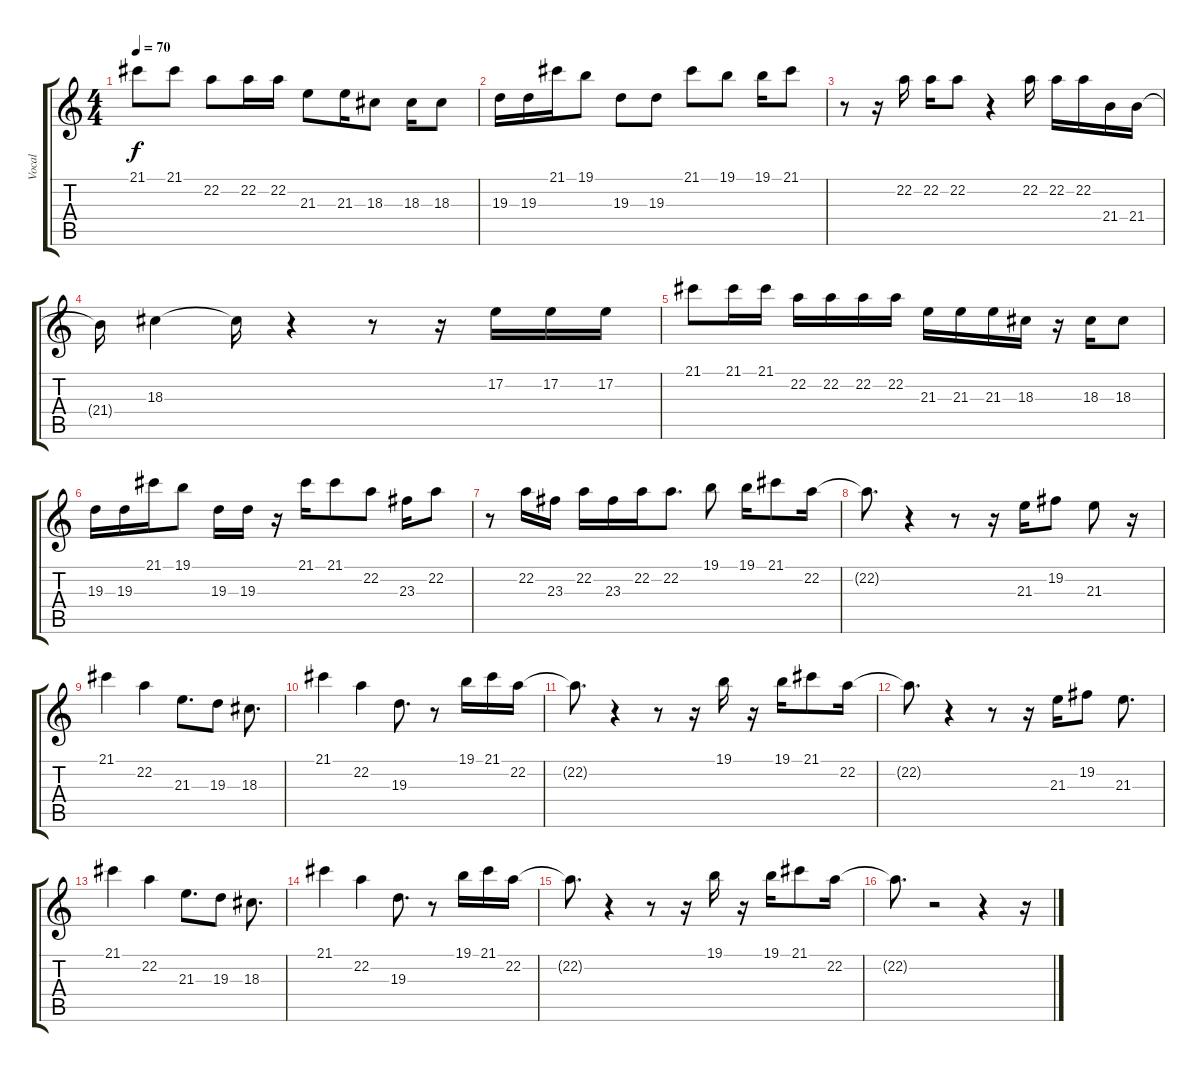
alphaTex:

\track ("Vocal" "Vocal") {instrument accordion}
\staff {score tabs}
\tuning (E4 B3 G3 D3 A2 E2) {hide}
\ts (4 4)
\tempo 70
\clef g2
\ks c
21.1.8{dy f} 21.1.8 22.2.8 22.2.16 22.2.16 21.3.8 21.3.16 18.3.8 18.3.16 18.3.8 |
19.3.16 19.3.16 21.1.16 19.1.8 19.3.8 19.3.8 21.1.8 19.1.8 19.1.16 21.1.8 |
r.8 r.16 22.2.16 22.2.16 22.2.8 r.4 22.2.16 22.2.16 22.2.16 21.4.16 21.4.16 |
21.4{t}.16 18.3.4 18.3{t}.16 r.4 r.8 r.16 17.2.16 17.2.16 17.2.16 |
21.1.8 21.1.16 21.1.16 22.2.16 22.2.16 22.2.16 22.2.16 21.3.16 21.3.16 21.3.16 18.3.16 r.16 18.3.16 18.3.8 |
19.3.16 19.3.16 21.1.16 19.1.8 19.3.16 19.3.16 r.16 21.1.16 21.1.8 22.2.8 23.3.16 22.2.8 |
r.8 22.2.16 23.3.16 22.2.16 23.3.16 22.2.16 22.2.8{d} 19.1.8 19.1.16 21.1.8 22.2.16 |
22.2{t}.8{d} r.4 r.8 r.16 21.3.16 19.2.8 21.3.8 r.16 |
21.1.4 22.2.4 21.3.8{d} 19.3.8 18.3.8{d} |
21.1.4 22.2.4 19.3.8{d} r.8 19.1.16 21.1.16 22.2.16 |
22.2{t}.8{d} r.4 r.8 r.16 19.1.16 r.16 19.1.16 21.1.8 22.2.16 |
22.2{t}.8{d} r.4 r.8 r.16 21.3.16 19.2.8 21.3.8{d} |
21.1.4 22.2.4 21.3.8{d} 19.3.8 18.3.8{d} |
21.1.4 22.2.4 19.3.8{d} r.8 19.1.16 21.1.16 22.2.16 |
22.2{t}.8{d} r.4 r.8 r.16 19.1.16 r.16 19.1.16 21.1.8 22.2.16 |
22.2{t}.8{d} r.2 r.4 r.16
